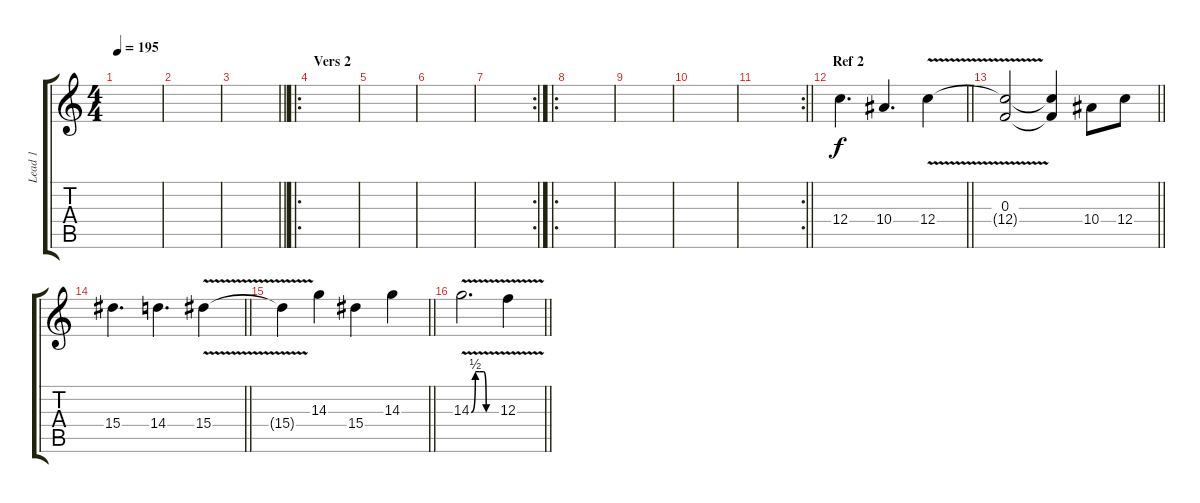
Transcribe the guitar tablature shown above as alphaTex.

\track ("Lead 1" "Lead 1") {instrument distortionguitar}
\staff {score tabs}
\tuning (D4 A3 F3 C3 G2 C2) {hide}
\ts (4 4)
\tempo 195
\clef g2
\ks c
|
|
\barLineRight lightlight
|
\ro
\section ("" "Vers 2")
|
|
|
\rc 2
|
\ro
|
|
|
\rc 2
\barLineRight lightlight
|
\section ("" "Ref 2")
\barLineRight lightlight
12.4.4{d} 10.4.4{d} 12.4{v}.4 |
\barLineRight lightlight
(0.3 12.4{t}).2 (0.3{t} 12.4{t}).4 10.4.8 12.4.8 |
\barLineRight lightlight
15.4.4{d} 14.4.4{d} 15.4{v}.4 |
\barLineRight lightlight
15.4{t}.4 14.3.4 15.4.4 14.3.4 |
\barLineRight lightlight
14.3{be (custom 0 0 10 2 20 2 30 2 36 0 60 0) v}.2{d} 12.3{v}.4
